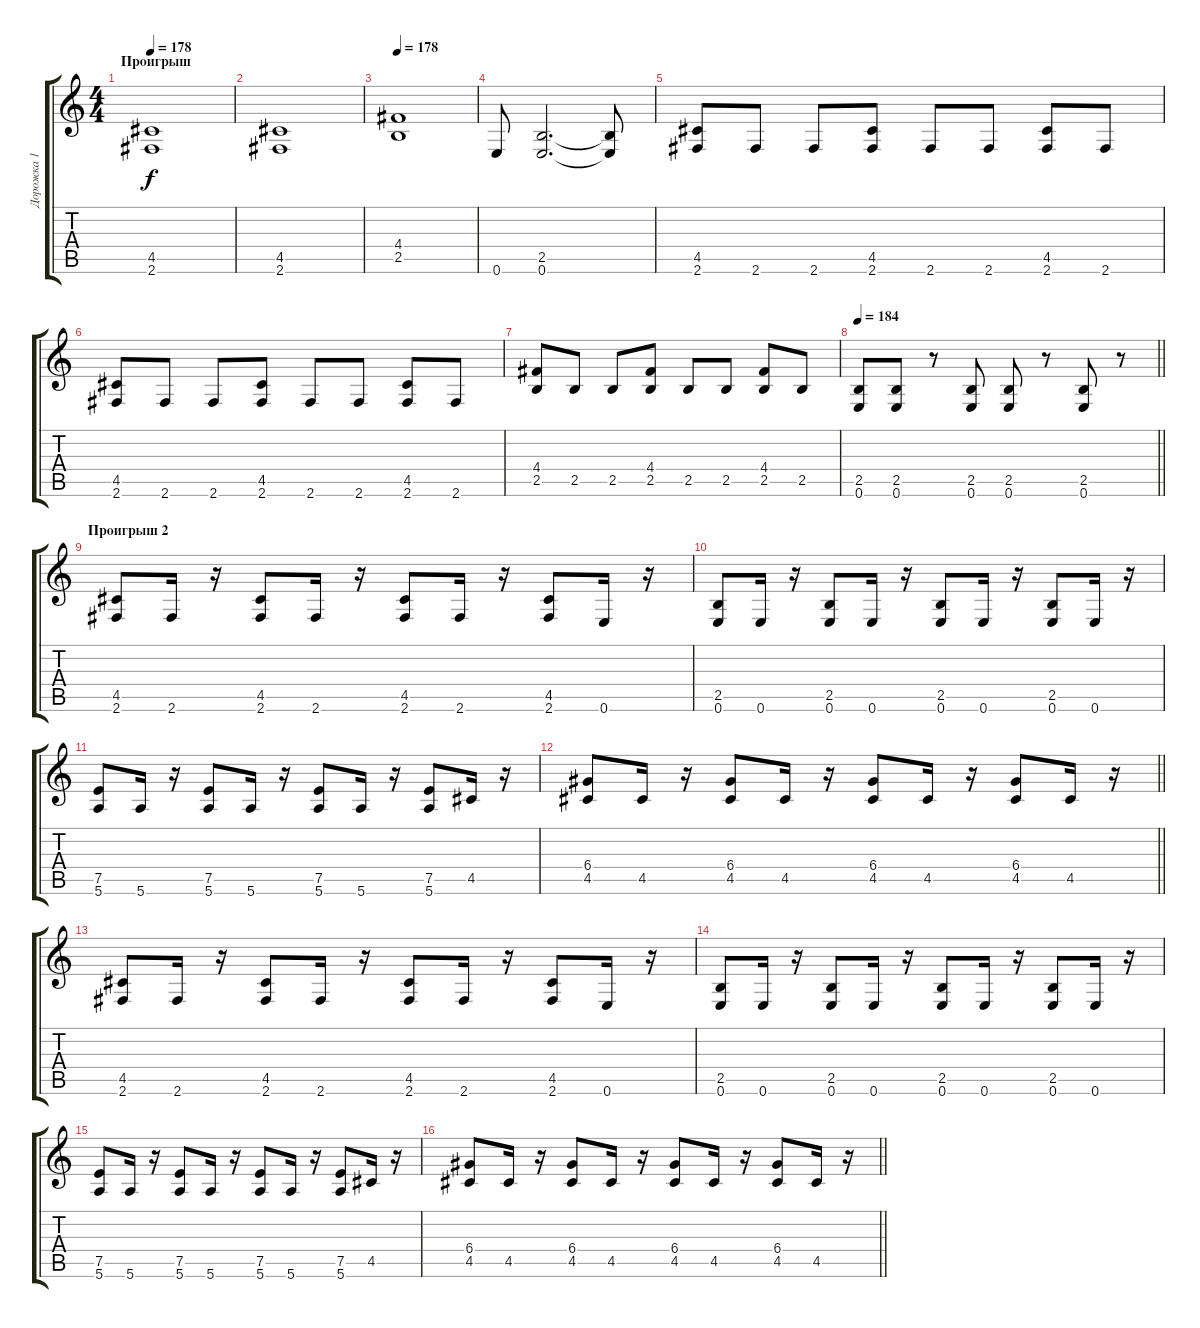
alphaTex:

\track ("Дорожка 1" "Дорожка 1") {instrument overdrivenguitar}
\staff {score tabs}
\tuning (E4 B3 G3 D3 A2 E2) {hide}
\ts (4 4)
\section ("" "Проигрыш")
\tempo 178
\clef g2
\ks c
(4.5 2.6).1{dy f} |
(4.5 2.6).1 |
\tempo 178
(4.4 2.5).1 |
0.6.8 (2.5 0.6).2{d} (2.5{t} 0.6{t}).8 |
(4.5 2.6).8 2.6.8 2.6.8 (4.5 2.6).8 2.6.8 2.6.8 (4.5 2.6).8 2.6.8 |
(4.5 2.6).8 2.6.8 2.6.8 (4.5 2.6).8 2.6.8 2.6.8 (4.5 2.6).8 2.6.8 |
(4.4 2.5).8 2.5.8 2.5.8 (4.4 2.5).8 2.5.8 2.5.8 (4.4 2.5).8 2.5.8 |
\tempo 184
\barLineRight lightlight
(2.5 0.6).8 (2.5 0.6).8 r.8 (2.5 0.6).8 (2.5 0.6).8 r.8 (2.5 0.6).8 r.8 |
\section ("" "Проигрыш 2")
(4.5 2.6).8 2.6.16 r.16 (4.5 2.6).8 2.6.16 r.16 (4.5 2.6).8 2.6.16 r.16 (4.5 2.6).8 0.6.16 r.16 |
(2.5 0.6).8 0.6.16 r.16 (2.5 0.6).8 0.6.16 r.16 (2.5 0.6).8 0.6.16 r.16 (2.5 0.6).8 0.6.16 r.16 |
(7.5 5.6).8 5.6.16 r.16 (7.5 5.6).8 5.6.16 r.16 (7.5 5.6).8 5.6.16 r.16 (7.5 5.6).8 4.5.16 r.16 |
\barLineRight lightlight
(6.4 4.5).8 4.5.16 r.16 (6.4 4.5).8 4.5.16 r.16 (6.4 4.5).8 4.5.16 r.16 (6.4 4.5).8 4.5.16 r.16 |
(4.5 2.6).8 2.6.16 r.16 (4.5 2.6).8 2.6.16 r.16 (4.5 2.6).8 2.6.16 r.16 (4.5 2.6).8 0.6.16 r.16 |
(2.5 0.6).8 0.6.16 r.16 (2.5 0.6).8 0.6.16 r.16 (2.5 0.6).8 0.6.16 r.16 (2.5 0.6).8 0.6.16 r.16 |
(7.5 5.6).8 5.6.16 r.16 (7.5 5.6).8 5.6.16 r.16 (7.5 5.6).8 5.6.16 r.16 (7.5 5.6).8 4.5.16 r.16 |
\barLineRight lightlight
(6.4 4.5).8 4.5.16 r.16 (6.4 4.5).8 4.5.16 r.16 (6.4 4.5).8 4.5.16 r.16 (6.4 4.5).8 4.5.16 r.16
